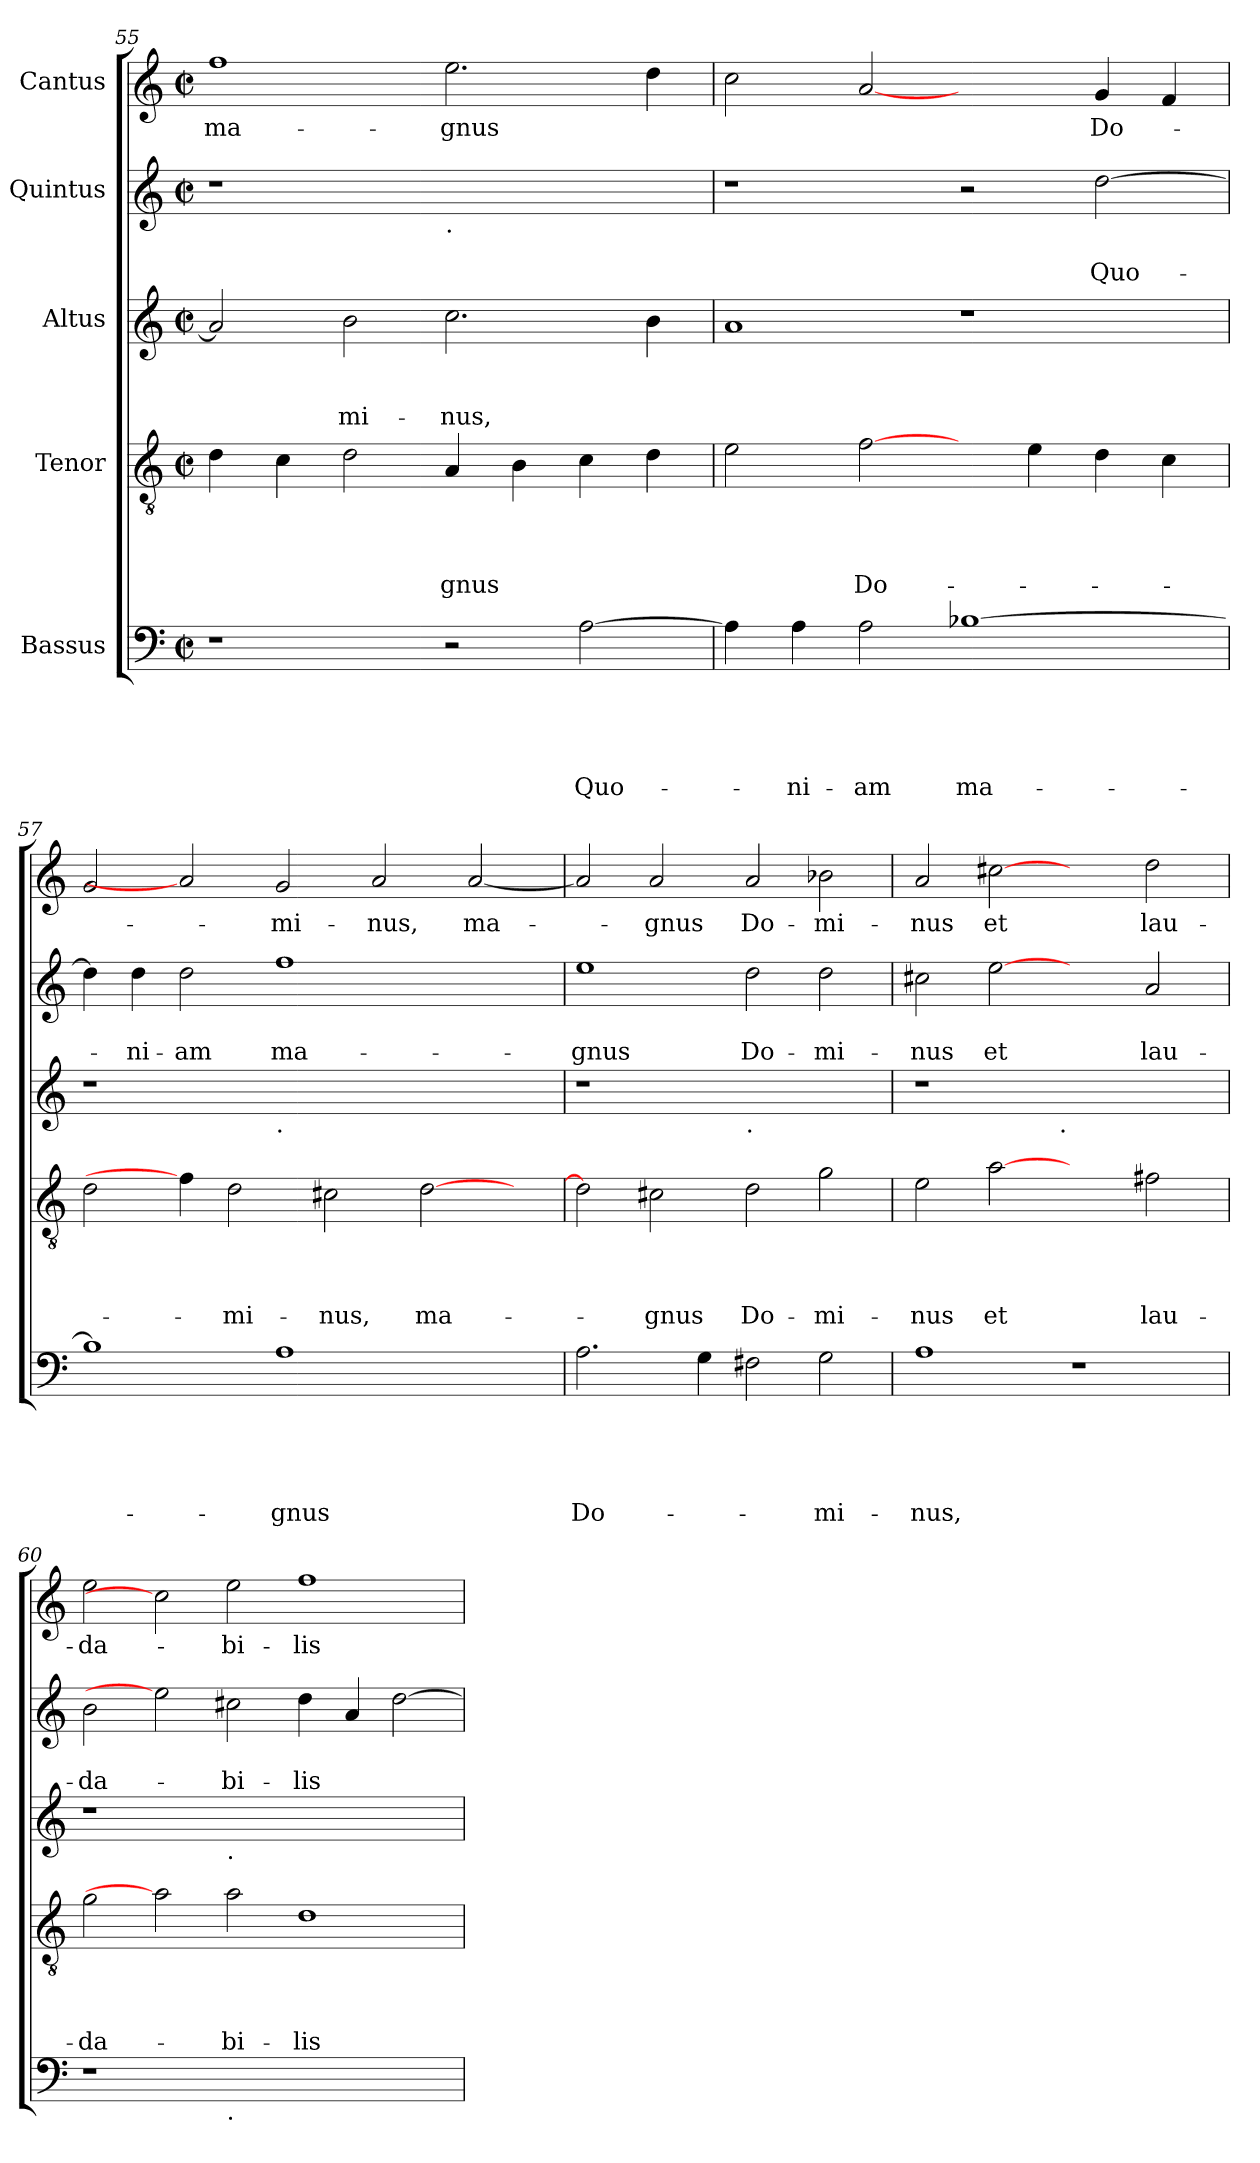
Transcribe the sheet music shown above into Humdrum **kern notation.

**kern	**text	**text	**text	**text	**text	**kern	**text	**text	**text	**text	**kern	**text	**text	**text	**kern	**text	**text	**kern	**text
*part5	*part5	*part5	*part5	*part5	*part5	*part4	*part4	*part4	*part4	*part4	*part3	*part3	*part3	*part3	*part2	*part2	*part2	*part1	*part1
*staff5	*staff5	*staff5	*staff5	*staff5	*staff5	*staff4	*staff4	*staff4	*staff4	*staff4	*staff3	*staff3	*staff3	*staff3	*staff2	*staff2	*staff2	*staff1	*staff1
*I"Bassus	*	*	*	*	*	*I"Tenor	*	*	*	*	*I"Altus	*	*	*	*I"Quintus	*	*	*I"Cantus	*
!!LO:PB:g=z
*clefF4	*	*	*	*	*	*clefGv2	*	*	*	*	*clefG2	*	*	*	*clefG2	*	*	*clefG2	*
*k[]	*	*	*	*	*	*k[]	*	*	*	*	*k[]	*	*	*	*k[]	*	*	*k[]	*
*C:	*	*	*	*	*	*C:	*	*	*	*	*C:	*	*	*	*C:	*	*	*C:	*
*M2/2	*	*	*	*	*	*M2/2	*	*	*	*	*M2/2	*	*	*	*M2/2	*	*	*M2/2	*
*met(c|)	*	*	*	*	*	*met(c|)	*	*	*	*	*met(c|)	*	*	*	*met(c|)	*	*	*met(c|)	*
=55	=55	=55	=55	=55	=55	=55	=55	=55	=55	=55	=55	=55	=55	=55	=55	=55	=55	=55	=55
!	!	!	!	!	!	!	!	!	!	!	!	!	!	!	!	!	!	!	!LO:LY:b
1r	.	.	.	.	.	4d\	.	.	.	.	2a/]	.	.	.	1r	.	.	1ff	ma-
.	.	.	.	.	.	4c\	.	.	.	.	.	.	.	.	.	.	.	.	.
!	!	!	!	!	!	!	!	!	!	!	!	!	!	!LO:LY:b	!	!	!	!	!
.	.	.	.	.	.	2d\	.	.	.	.	2b\	.	.	-mi-	.	.	.	.	.
!	!	!	!	!	!	!	!	!	!	!	!	!	!	!	!LO:TX:b:t=.	!	!	!	!
!	!	!	!	!	!	!	!	!	!	!LO:LY:b	!	!	!	!LO:LY:b	!	!	!	!	!LO:LY:b
2r	.	.	.	.	.	4A/	.	.	.	-gnus	2.cc\	.	.	-nus,	1ryy	.	.	2.ee\	-gnus
.	.	.	.	.	.	4B\	.	.	.	.	.	.	.	.	.	.	.	.	.
!	!	!	!	!	!LO:LY:b	!	!	!	!	!	!	!	!	!	!	!	!	!	!
[>2A\	.	.	.	.	Quo-	4c\	.	.	.	.	.	.	.	.	.	.	.	.	.
.	.	.	.	.	.	4d\	.	.	.	.	4b\	.	.	.	.	.	.	4dd\	.
=56	=56	=56	=56	=56	=56	=56	=56	=56	=56	=56	=56	=56	=56	=56	=56	=56	=56	=56	=56
4A\]	.	.	.	.	.	2e\	.	.	.	.	1a	.	.	.	1r	.	.	2cc\	.
!	!	!	!	!	!LO:LY:b	!	!	!	!	!	!	!	!	!	!	!	!	!	!
4A\	.	.	.	.	-ni-	.	.	.	.	.	.	.	.	.	.	.	.	.	.
!	!	!	!	!	!LO:LY:b:rj	!	!	!	!	!LO:LY:b	!	!	!	!	!	!	!	!	!
2A\	.	.	.	.	-am	[2f\	.	.	.	Do-	.	.	.	.	.	.	.	[2a	.
!	!	!	!	!	!LO:LY:b	!	!	!	!	!	!	!	!	!	!	!	!	!	!
[>1B-X	.	.	.	.	ma-	4ryy	.	.	.	.	1r	.	.	.	2r	.	.	2ryy	.
.	.	.	.	.	.	4e\	.	.	.	.	.	.	.	.	.	.	.	.	.
!	!	!	!	!	!	!	!	!	!	!	!	!	!	!	!	!	!LO:LY:b	!	!LO:LY:b
.	.	.	.	.	.	4d\	.	.	.	.	.	.	.	.	[>2dd\	.	Quo-	4g/	Do-
.	.	.	.	.	.	4c\	.	.	.	.	.	.	.	.	.	.	.	4f/	.
=57	=57	=57	=57	=57	=57	=57	=57	=57	=57	=57	=57	=57	=57	=57	=57	=57	=57	=57	=57
1B-]	.	.	.	.	.	2d\	.	.	.	.	1r	.	.	.	4dd\]	.	.	2g/	.
!	!	!	!	!	!	!	!	!	!	!	!	!	!	!	!	!	!LO:LY:b	!	!
.	.	.	.	.	.	.	.	.	.	.	.	.	.	.	4dd\	.	-ni-	.	.
!	!	!	!	!	!	!	!	!	!	!	!	!	!	!	!	!	!LO:LY:b:rj	!	!
.	.	.	.	.	.	4f\]	.	.	.	.	.	.	.	.	2dd\	.	-am	2a]	.
!	!	!	!	!	!	!	!	!	!	!LO:LY:b	!	!	!	!	!	!	!	!	!
.	.	.	.	.	.	2d\	.	.	.	-mi-	.	.	.	.	.	.	.	.	.
!	!	!	!	!	!	!	!	!	!	!	!LO:TX:b:t=.	!	!	!	!	!	!	!	!
!	!	!	!	!	!LO:LY:b	!	!	!	!	!	!	!	!	!	!	!	!LO:LY:b	!	!LO:LY:b
1A	.	.	.	.	-gnus	.	.	.	.	.	1.ryy	.	.	.	1ff	.	ma-	2g/	-mi-
!	!	!	!	!	!	!	!	!	!	!LO:LY:b	!	!	!	!	!	!	!	!	!
.	.	.	.	.	.	2c#X\	.	.	.	-nus,	.	.	.	.	.	.	.	.	.
!	!	!	!	!	!	!	!	!	!	!	!	!	!	!	!	!	!	!	!LO:LY:b
.	.	.	.	.	.	.	.	.	.	.	.	.	.	.	.	.	.	2a/	-nus,
!	!	!	!	!	!	!	!	!	!	!LO:LY:b	!	!	!	!	!	!	!	!	!
.	.	.	.	.	.	[>2d\	.	.	.	ma-	.	.	.	.	.	.	.	.	.
!	!	!	!	!	!	!	!	!	!	!	!	!	!	!	!	!	!	!	!LO:LY:b
2ryy	.	.	.	.	.	.	.	.	.	.	.	.	.	.	2ryy	.	.	[<2a/	ma-
.	.	.	.	.	.	4ryy	.	.	.	.	.	.	.	.	.	.	.	.	.
=58	=58	=58	=58	=58	=58	=58	=58	=58	=58	=58	=58	=58	=58	=58	=58	=58	=58	=58	=58
!	!	!	!	!	!LO:LY:b	!	!	!	!	!	!	!	!	!	!	!	!LO:LY:b	!	!
2.A\	.	.	.	.	Do-	2d\]	.	.	.	.	1r	.	.	.	1ee	.	-gnus	2a/]	.
!	!	!	!	!	!	!	!	!	!	!LO:LY:b	!	!	!	!	!	!	!	!	!LO:LY:b
.	.	.	.	.	.	2c#X\	.	.	.	-gnus	.	.	.	.	.	.	.	2a/	-gnus
4G\	.	.	.	.	.	.	.	.	.	.	.	.	.	.	.	.	.	.	.
!	!	!	!	!	!	!	!	!	!	!	!LO:TX:b:t=.	!	!	!	!	!	!	!	!
!	!	!	!	!	!	!	!	!	!	!LO:LY:b	!	!	!	!	!	!	!LO:LY:b	!	!LO:LY:b
2F#X\	.	.	.	.	.	2d\	.	.	.	Do-	1ryy	.	.	.	2dd\	.	Do-	2a/	Do-
!	!	!	!	!	!LO:LY:b	!	!	!	!	!LO:LY:b	!	!	!	!	!	!	!LO:LY:b	!	!LO:LY:b
2G\	.	.	.	.	-mi-	2g\	.	.	.	-mi-	.	.	.	.	2dd\	.	-mi-	2b-X\	-mi-
=59	=59	=59	=59	=59	=59	=59	=59	=59	=59	=59	=59	=59	=59	=59	=59	=59	=59	=59	=59
!	!	!	!	!	!LO:LY:b	!	!	!	!	!LO:LY:b	!	!	!	!	!	!	!LO:LY:b	!	!LO:LY:b
*	*	*	*	*	*	*	*	*	*	*	*^	*	*	*	*	*	*	*	*
1A	.	.	.	.	-nus,	2e\	.	.	.	-nus	1r	2ryy	.	.	.	2cc#X\	.	-nus	2a/	-nus
!	!	!	!	!	!	!	!	!	!	!LO:LY:b	!	!	!	!	!	!	!	!LO:LY:b	!	!LO:LY:b
.	.	.	.	.	.	[2a	.	.	.	et	.	4...ryy	.	.	.	[2ee	.	et	[2cc#X	et
!	!	!	!	!	!	!	!	!	!	!	!	!LO:TX:b:t=.	!	!	!	!	!	!	!	!
.	.	.	.	.	.	.	.	.	.	.	.	1ryy	.	.	.	.	.	.	.	.
1r	.	.	.	.	.	2ryy	.	.	.	.	1ryy	.	.	.	.	2ryy	.	.	2ryy	.
!	!	!	!	!	!	!	!	!	!	!LO:LY:b	!	!	!	!	!	!	!	!LO:LY:b	!	!LO:LY:b
.	.	.	.	.	.	2f#X\	.	.	.	lau-	.	.	.	.	.	2a/	.	lau-	2dd\	lau-
.	.	.	.	.	.	.	.	.	.	.	.	32ryy	.	.	.	.	.	.	.	.
!!LO:LB:g=z
=60	=60	=60	=60	=60	=60	=60	=60	=60	=60	=60	=60	=60	=60	=60	=60	=60	=60	=60	=60	=60
!	!	!	!	!	!	!	!	!	!	!LO:LY:b	!	!	!	!	!	!	!	!LO:LY:b	!	!LO:LY:b
*	*	*	*	*	*	*	*	*	*	*	*v	*v	*	*	*	*	*	*	*	*
1r	.	.	.	.	.	2g\	.	.	.	-da-	1r	.	.	.	2b\	.	-da-	2ee\	-da-
.	.	.	.	.	.	2a]	.	.	.	.	.	.	.	.	2ee]	.	.	2cc#]	.
!	!	!	!	!	!	!	!	!	!	!	!LO:TX:b:t=.	!	!	!	!	!	!	!	!
!LO:TX:b:t=.	!	!	!	!	!	!	!	!	!	!	!	!	!	!	!	!	!	!	!
!	!	!	!	!	!	!	!	!	!	!LO:LY:b	!	!	!	!	!	!	!LO:LY:b	!	!LO:LY:b
1.ryy	.	.	.	.	.	2a\	.	.	.	-bi-	1.ryy	.	.	.	2cc#X\	.	-bi-	2ee\	-bi-
!	!	!	!	!	!	!	!	!	!	!LO:LY:b	!	!	!	!	!	!	!LO:LY:b	!	!LO:LY:b
.	.	.	.	.	.	1d	.	.	.	-lis	.	.	.	.	4dd\	.	-lis	1ff	-lis
.	.	.	.	.	.	.	.	.	.	.	.	.	.	.	4a/	.	.	.	.
.	.	.	.	.	.	.	.	.	.	.	.	.	.	.	[>2dd\	.	.	.	.
=	=	=	=	=	=	=	=	=	=	=	=	=	=	=	=	=	=	=	=
*-	*-	*-	*-	*-	*-	*-	*-	*-	*-	*-	*-	*-	*-	*-	*-	*-	*-	*-	*-
